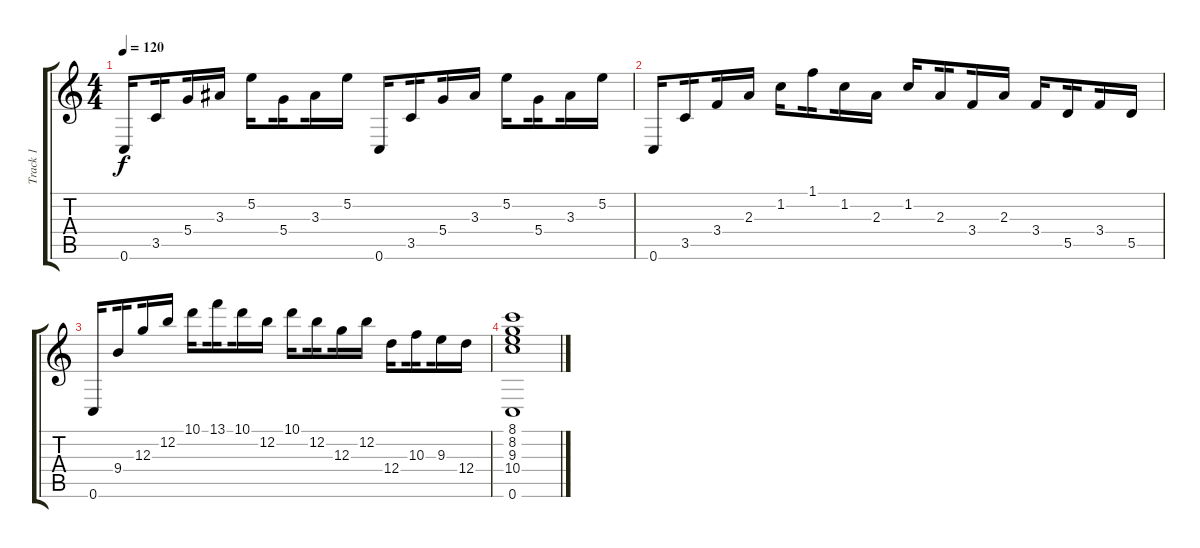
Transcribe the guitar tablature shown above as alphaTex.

\track ("Track 1" "Track 1") {instrument acousticguitarnylon}
\staff {score tabs}
\tuning (E4 B3 G3 D3 A2 C2) {hide}
\ts (4 4)
\tempo 120
\clef g2
\ks c
0.6.16{dy f beam splitsecondary} 3.5.16{beam splitsecondary} 5.4.16 3.3.16 5.2.16{beam splitsecondary} 5.4.16{beam splitsecondary} 3.3.16 5.2.16 0.6.16{beam splitsecondary} 3.5.16{beam splitsecondary} 5.4.16 3.3.16 5.2.16{beam splitsecondary} 5.4.16{beam splitsecondary} 3.3.16 5.2.16 |
0.6.16{beam splitsecondary} 3.5.16{beam splitsecondary} 3.4.16 2.3.16 1.2.16{beam splitsecondary} 1.1.16{beam splitsecondary} 1.2.16 2.3.16 1.2.16{beam splitsecondary} 2.3.16{beam splitsecondary} 3.4.16 2.3.16 3.4.16{beam splitsecondary} 5.5.16{beam splitsecondary} 3.4.16 5.5.16 |
0.6.16{beam splitsecondary} 9.4.16{beam splitsecondary} 12.3.16 12.2.16 10.1.16{beam splitsecondary} 13.1.16{beam splitsecondary} 10.1.16 12.2.16 10.1.16{beam splitsecondary} 12.2.16{beam splitsecondary} 12.3.16 12.2.16 12.4.16{beam splitsecondary} 10.3.16{beam splitsecondary} 9.3.16 12.4.16 |
(8.1 8.2 9.3 10.4 0.6).1
